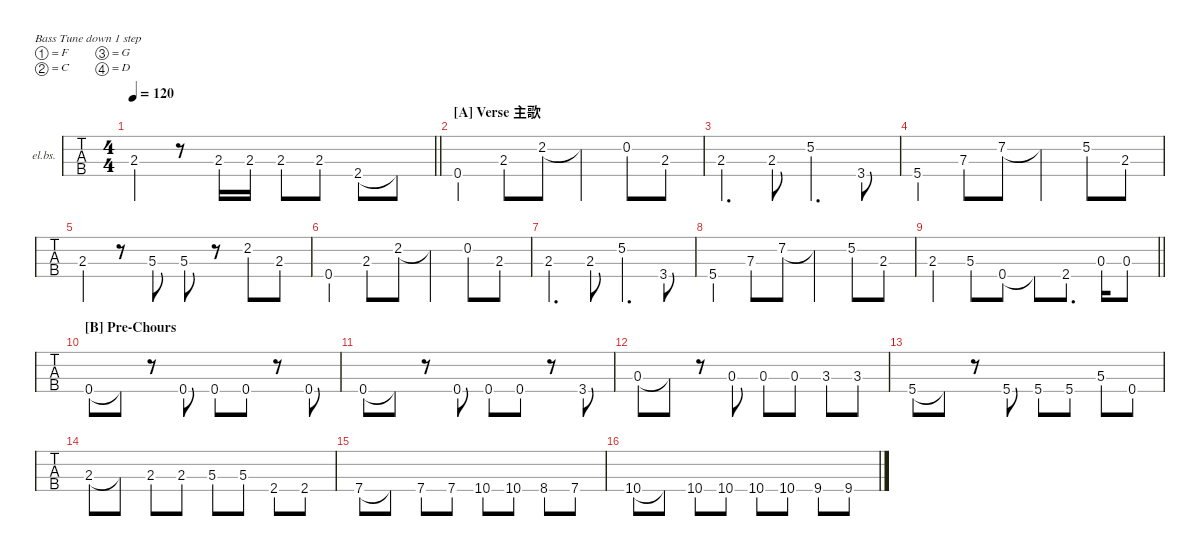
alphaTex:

\defaultSystemsLayout 4
\hideDynamics
\bracketExtendMode nobrackets
\firstSystemTrackNameOrientation horizontal
\track ("Electric Bass" "el.bs.") {instrument electricbassfinger}
\staff {tabs}
\tuning (F2 C2 G1 D1)
\ts (4 4)
\tempo 120
\clef f4
\barLineRight lightlight
\ks dminor
2.3{acc forcenatural}.4{dy ff} r.8 2.3{acc forcenatural}.16 2.3{acc forcenatural}.16 2.3{acc forcenatural}.8 2.3{acc forcenatural}.8 2.4{acc forcenatural}.8 2.4{t acc forcenatural}.8 |
\section ("A" "Verse 主歌")
0.4{acc forcenatural}.4 2.3{acc forcenatural}.8 2.2{acc forcenatural}.8 2.2{t acc forcenatural}.4 0.2{acc forcenatural}.8 2.3{acc forcenatural}.8 |
2.3{acc forcenatural}.4{d} 2.3{acc forcenatural}.8 5.2{acc forcenatural}.4{d} 3.4{acc forcenatural}.8 |
5.4{acc forcenatural}.4 7.3{acc forcenatural}.8 7.2{acc forcenatural}.8 7.2{t acc forcenatural}.4 5.2{acc forcenatural}.8 2.3{acc forcenatural}.8 |
2.3{acc forcenatural}.4 r.8 5.3{acc forcenatural}.8 5.3{acc forcenatural}.8 r.8 2.2{acc forcenatural}.8 2.3{acc forcenatural}.8 |
0.4{acc forcenatural}.4 2.3{acc forcenatural}.8 2.2{acc forcenatural}.8 2.2{t acc forcenatural}.4 0.2{acc forcenatural}.8 2.3{acc forcenatural}.8 |
2.3{acc forcenatural}.4{d} 2.3{acc forcenatural}.8 5.2{acc forcenatural}.4{d} 3.4{acc forcenatural}.8 |
5.4{acc forcenatural}.4 7.3{acc forcenatural}.8 7.2{acc forcenatural}.8 7.2{t acc forcenatural}.4 5.2{acc forcenatural}.8 2.3{acc forcenatural}.8 |
\barLineRight lightlight
2.3{acc forcenatural}.4 5.3{acc forcenatural}.8 0.4{acc forcenatural}.8 0.4{t acc forcenatural}.8 2.4{acc forcenatural}.8{d} 0.3{acc forcenatural}.16 0.3{acc forcenatural}.8 |
\section ("B" "Pre-Chours")
0.4{acc forcenatural}.8 0.4{t acc forcenatural}.8 r.8 0.4{acc forcenatural}.8 0.4{acc forcenatural}.8 0.4{acc forcenatural}.8 r.8 0.4{acc forcenatural}.8 |
0.4{acc forcenatural}.8 0.4{t acc forcenatural}.8 r.8 0.4{acc forcenatural}.8 0.4{acc forcenatural}.8 0.4{acc forcenatural}.8 r.8 3.4{acc forcenatural}.8 |
0.3{acc forcenatural}.8 0.3{t acc forcenatural}.8 r.8 0.3{acc forcenatural}.8 0.3{acc forcenatural}.8 0.3{acc forcenatural}.8 3.3{acc b}.8 3.3{acc b}.8 |
5.4{acc forcenatural}.8 5.4{t acc forcenatural}.8 r.8 5.4{acc forcenatural}.8 5.4{acc forcenatural}.8 5.4{acc forcenatural}.8 5.3{acc forcenatural}.8 0.4{acc forcenatural}.8 |
2.3{acc forcenatural}.8 2.3{t acc forcenatural}.8 2.3{acc forcenatural}.8 2.3{acc forcenatural}.8 5.3{acc forcenatural}.8 5.3{acc forcenatural}.8 2.4{acc forcenatural}.8 2.4{acc forcenatural}.8 |
7.4{acc forcenatural}.8 7.4{t acc forcenatural}.8 7.4{acc forcenatural}.8 7.4{acc forcenatural}.8 10.4{acc forcenatural}.8 10.4{acc forcenatural}.8 8.4{acc b}.8 7.4{acc forcenatural}.8 |
10.4{acc forcenatural}.8 10.4{t acc forcenatural}.8 10.4{acc forcenatural}.8 10.4{acc forcenatural}.8 10.4{acc forcenatural}.8 10.4{acc forcenatural}.8 9.4{acc forcenatural}.8 9.4{acc forcenatural}.8
